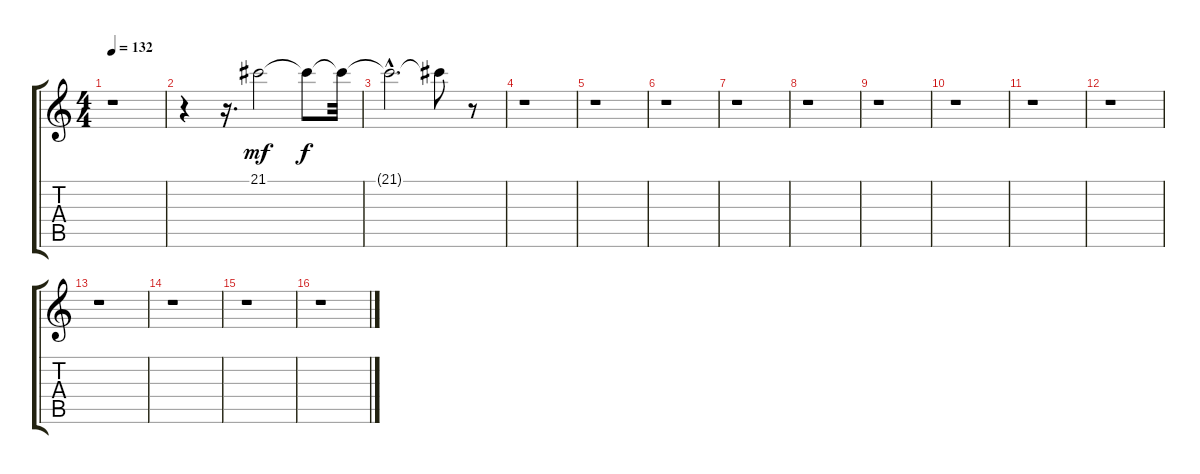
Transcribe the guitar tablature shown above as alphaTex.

\track "" {instrument seashore}
\staff {score tabs}
\tuning (E4 B3 G3 D3 A2 E2) {hide}
\ts (4 4)
\tempo 132
\clef g2
\ks c
r.1{dy mf instrument seashore} |
r.4 r.16{d} 21.1.2 21.1{t}.8{dy f} 21.1{t}.32 |
21.1{hac t}.2{d} 21.1{t}.8 r.8 |
r.1 |
r.1 |
r.1 |
r.1 |
r.1 |
r.1 |
r.1 |
r.1 |
r.1 |
r.1 |
r.1 |
r.1 |
r.1
